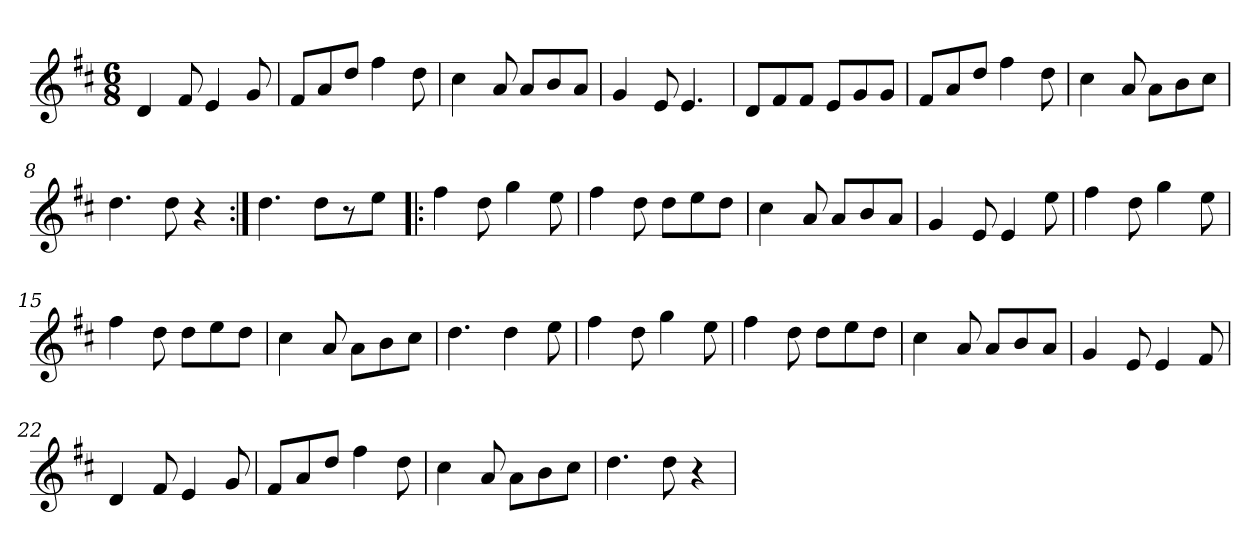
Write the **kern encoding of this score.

**kern
*part1
*staff1
*clefG2
*k[f#c#]
*D:
*M6/8
*MM150
=1
4d/
8f#/
4e/
8g/
=2
8f#/L
8a/
8dd/J
4ff#\
8dd\
=3
4cc#\
8a/
8a/L
8b/
8a/J
=4
4g/
8e/
4.e/
=5
8d/L
8f#/
8f#/J
8e/L
8g/
8g/J
=6
8f#/L
8a/
8dd/J
4ff#\
8dd\
=7
4cc#\
8a/
8a\L
8b\
8cc#\J
=8
4.dd\
8dd\
4r
!!LO:LB:g=z
=9:|!
4.dd\
8dd\L
8r
8ee\J
=10!|:
4ff#\
8dd\
4gg\
8ee\
=11
4ff#\
8dd\
8dd\L
8ee\
8dd\J
=12
4cc#\
8a/
8a/L
8b/
8a/J
=13
4g/
8e/
4e/
8ee\
=14
4ff#\
8dd\
4gg\
8ee\
=15
4ff#\
8dd\
8dd\L
8ee\
8dd\J
=16
4cc#\
8a/
8a\L
8b\
8cc#\J
!!LO:LB:g=z
=17
4.dd\
4dd\
8ee\
=18
4ff#\
8dd\
4gg\
8ee\
=19
4ff#\
8dd\
8dd\L
8ee\
8dd\J
=20
4cc#\
8a/
8a/L
8b/
8a/J
=21
4g/
8e/
4e/
8f#/
=22
4d/
8f#/
4e/
8g/
=23
8f#/L
8a/
8dd/J
4ff#\
8dd\
=24
4cc#\
8a/
8a\L
8b\
8cc#\J
=25
4.dd\
8dd\
4r
=
*-
